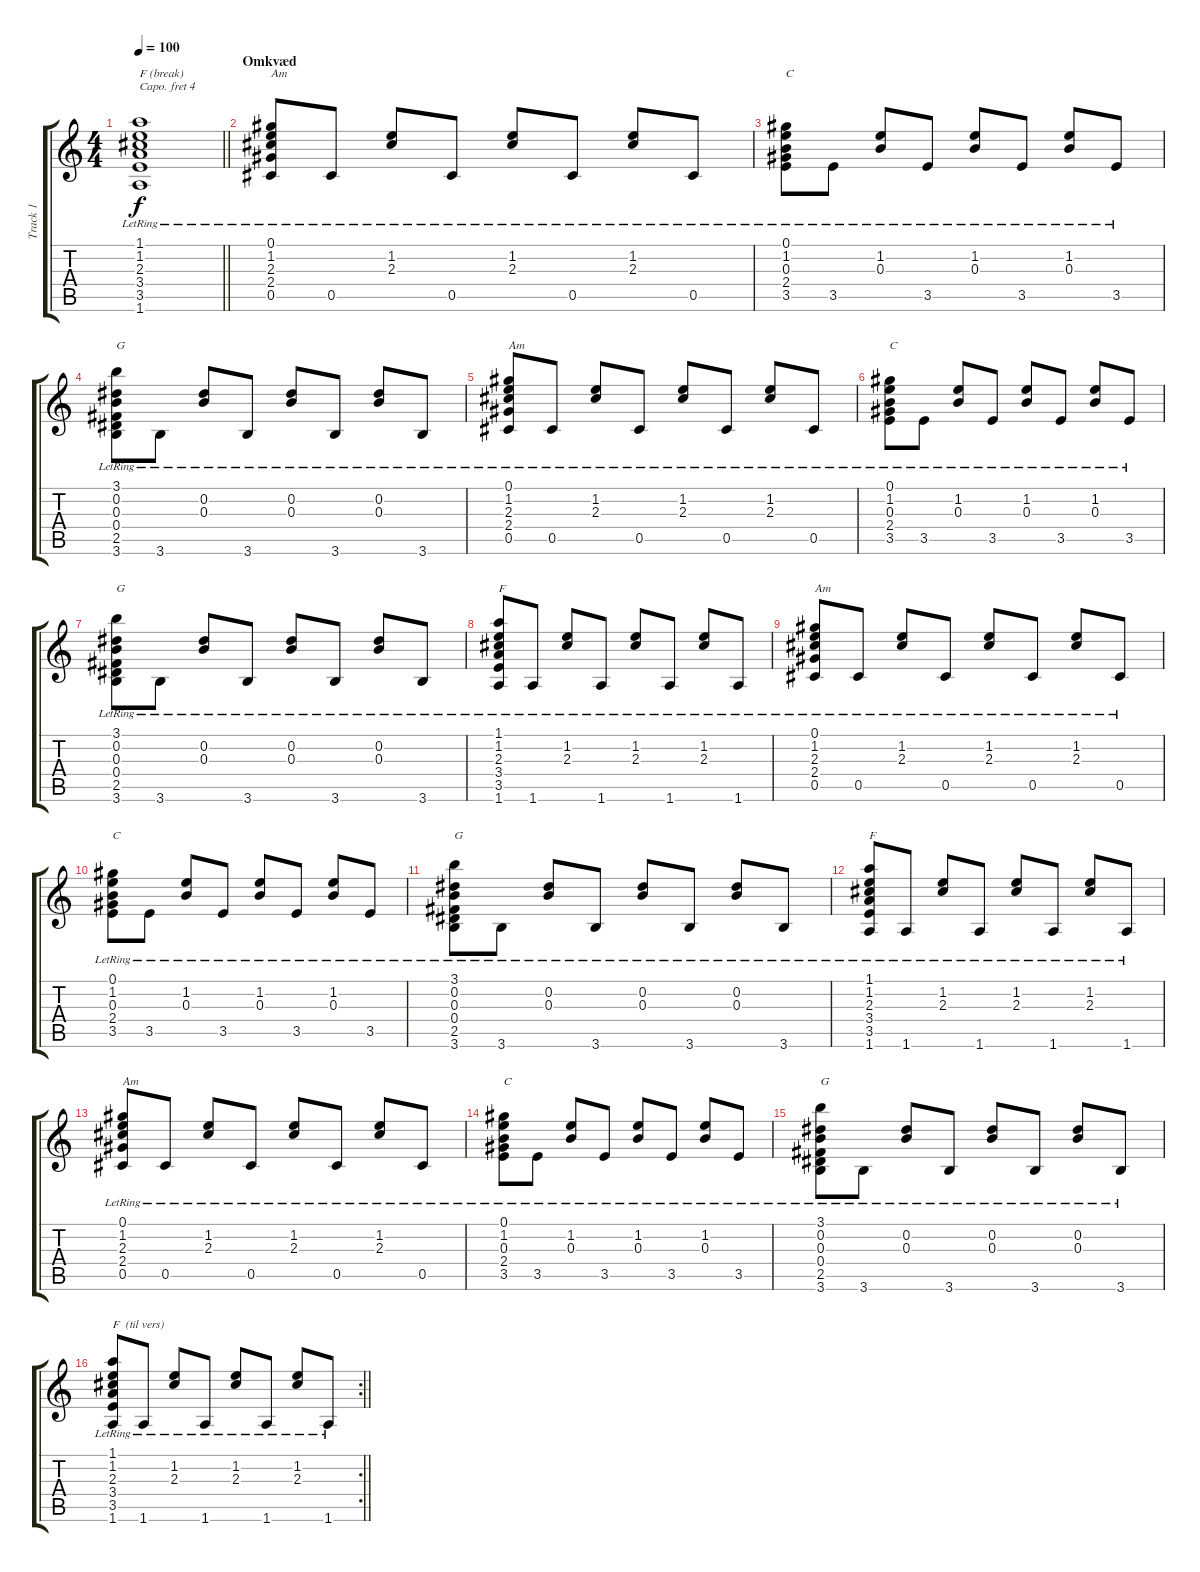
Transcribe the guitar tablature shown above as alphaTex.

\track ("Track 1" "Track 1") {instrument acousticguitarsteel}
\staff {score tabs}
\capo 4
\tuning (E4 B3 G3 D3 A2 E2) {hide}
\ts (4 4)
\tempo 100
\clef g2
\barLineRight lightlight
\ks c
(1.1{lr} 1.2{lr} 2.3{lr} 3.4{lr} 3.5{lr} 1.6{lr}).1{txt "F (break)" dy f} |
\section ("" "Omkvæd")
(0.1{lr} 1.2{lr} 2.3{lr} 2.4{lr} 0.5{lr}).8{txt "Am"} 0.5{lr}.8 (1.2{lr} 2.3{lr}).8 0.5{lr}.8 (1.2{lr} 2.3{lr}).8 0.5{lr}.8 (1.2{lr} 2.3{lr}).8 0.5{lr}.8 |
(0.1{lr} 1.2{lr} 0.3{lr} 2.4{lr} 3.5{lr}).8{txt "C"} 3.5{lr}.8 (1.2{lr} 0.3{lr}).8 3.5{lr}.8 (1.2{lr} 0.3{lr}).8 3.5{lr}.8 (1.2{lr} 0.3{lr}).8 3.5{lr}.8 |
(3.1{lr} 0.2{lr} 0.3{lr} 0.4{lr} 2.5{lr} 3.6{lr}).8{txt "G"} 3.6{lr}.8 (0.2{lr} 0.3{lr}).8 3.6{lr}.8 (0.2{lr} 0.3{lr}).8 3.6{lr}.8 (0.2{lr} 0.3{lr}).8 3.6{lr}.8 |
(0.1{lr} 1.2{lr} 2.3{lr} 2.4{lr} 0.5{lr}).8{txt "Am"} 0.5{lr}.8 (1.2{lr} 2.3{lr}).8 0.5{lr}.8 (1.2{lr} 2.3{lr}).8 0.5{lr}.8 (1.2{lr} 2.3{lr}).8 0.5{lr}.8 |
(0.1{lr} 1.2{lr} 0.3{lr} 2.4{lr} 3.5{lr}).8{txt "C"} 3.5{lr}.8 (1.2{lr} 0.3{lr}).8 3.5{lr}.8 (1.2{lr} 0.3{lr}).8 3.5{lr}.8 (1.2{lr} 0.3{lr}).8 3.5{lr}.8 |
(3.1{lr} 0.2{lr} 0.3{lr} 0.4{lr} 2.5{lr} 3.6{lr}).8{txt "G"} 3.6{lr}.8 (0.2{lr} 0.3{lr}).8 3.6{lr}.8 (0.2{lr} 0.3{lr}).8 3.6{lr}.8 (0.2{lr} 0.3{lr}).8 3.6{lr}.8 |
(1.1{lr} 1.2{lr} 2.3{lr} 3.4{lr} 3.5{lr} 1.6{lr}).8{txt "F"} 1.6{lr}.8 (1.2{lr} 2.3{lr}).8 1.6{lr}.8 (1.2{lr} 2.3{lr}).8 1.6{lr}.8 (1.2{lr} 2.3{lr}).8 1.6{lr}.8 |
(0.1{lr} 1.2{lr} 2.3{lr} 2.4{lr} 0.5{lr}).8{txt "Am"} 0.5{lr}.8 (1.2{lr} 2.3{lr}).8 0.5{lr}.8 (1.2{lr} 2.3{lr}).8 0.5{lr}.8 (1.2{lr} 2.3{lr}).8 0.5{lr}.8 |
(0.1{lr} 1.2{lr} 0.3{lr} 2.4{lr} 3.5{lr}).8{txt "C"} 3.5{lr}.8 (1.2{lr} 0.3{lr}).8 3.5{lr}.8 (1.2{lr} 0.3{lr}).8 3.5{lr}.8 (1.2{lr} 0.3{lr}).8 3.5{lr}.8 |
(3.1{lr} 0.2{lr} 0.3{lr} 0.4{lr} 2.5{lr} 3.6{lr}).8{txt "G"} 3.6{lr}.8 (0.2{lr} 0.3{lr}).8 3.6{lr}.8 (0.2{lr} 0.3{lr}).8 3.6{lr}.8 (0.2{lr} 0.3{lr}).8 3.6{lr}.8 |
(1.1{lr} 1.2{lr} 2.3{lr} 3.4{lr} 3.5{lr} 1.6{lr}).8{txt "F"} 1.6{lr}.8 (1.2{lr} 2.3{lr}).8 1.6{lr}.8 (1.2{lr} 2.3{lr}).8 1.6{lr}.8 (1.2{lr} 2.3{lr}).8 1.6{lr}.8 |
(0.1{lr} 1.2{lr} 2.3{lr} 2.4{lr} 0.5{lr}).8{txt "Am"} 0.5{lr}.8 (1.2{lr} 2.3{lr}).8 0.5{lr}.8 (1.2{lr} 2.3{lr}).8 0.5{lr}.8 (1.2{lr} 2.3{lr}).8 0.5{lr}.8 |
(0.1{lr} 1.2{lr} 0.3{lr} 2.4{lr} 3.5{lr}).8{txt "C"} 3.5{lr}.8 (1.2{lr} 0.3{lr}).8 3.5{lr}.8 (1.2{lr} 0.3{lr}).8 3.5{lr}.8 (1.2{lr} 0.3{lr}).8 3.5{lr}.8 |
(3.1{lr} 0.2{lr} 0.3{lr} 0.4{lr} 2.5{lr} 3.6{lr}).8{txt "G"} 3.6{lr}.8 (0.2{lr} 0.3{lr}).8 3.6{lr}.8 (0.2{lr} 0.3{lr}).8 3.6{lr}.8 (0.2{lr} 0.3{lr}).8 3.6{lr}.8 |
\rc 2
\barLineRight lightlight
(1.1{lr} 1.2{lr} 2.3{lr} 3.4{lr} 3.5{lr} 1.6{lr}).8{txt "F  (til vers)"} 1.6{lr}.8 (1.2{lr} 2.3{lr}).8 1.6{lr}.8 (1.2{lr} 2.3{lr}).8 1.6{lr}.8 (1.2{lr} 2.3{lr}).8 1.6{lr}.8
